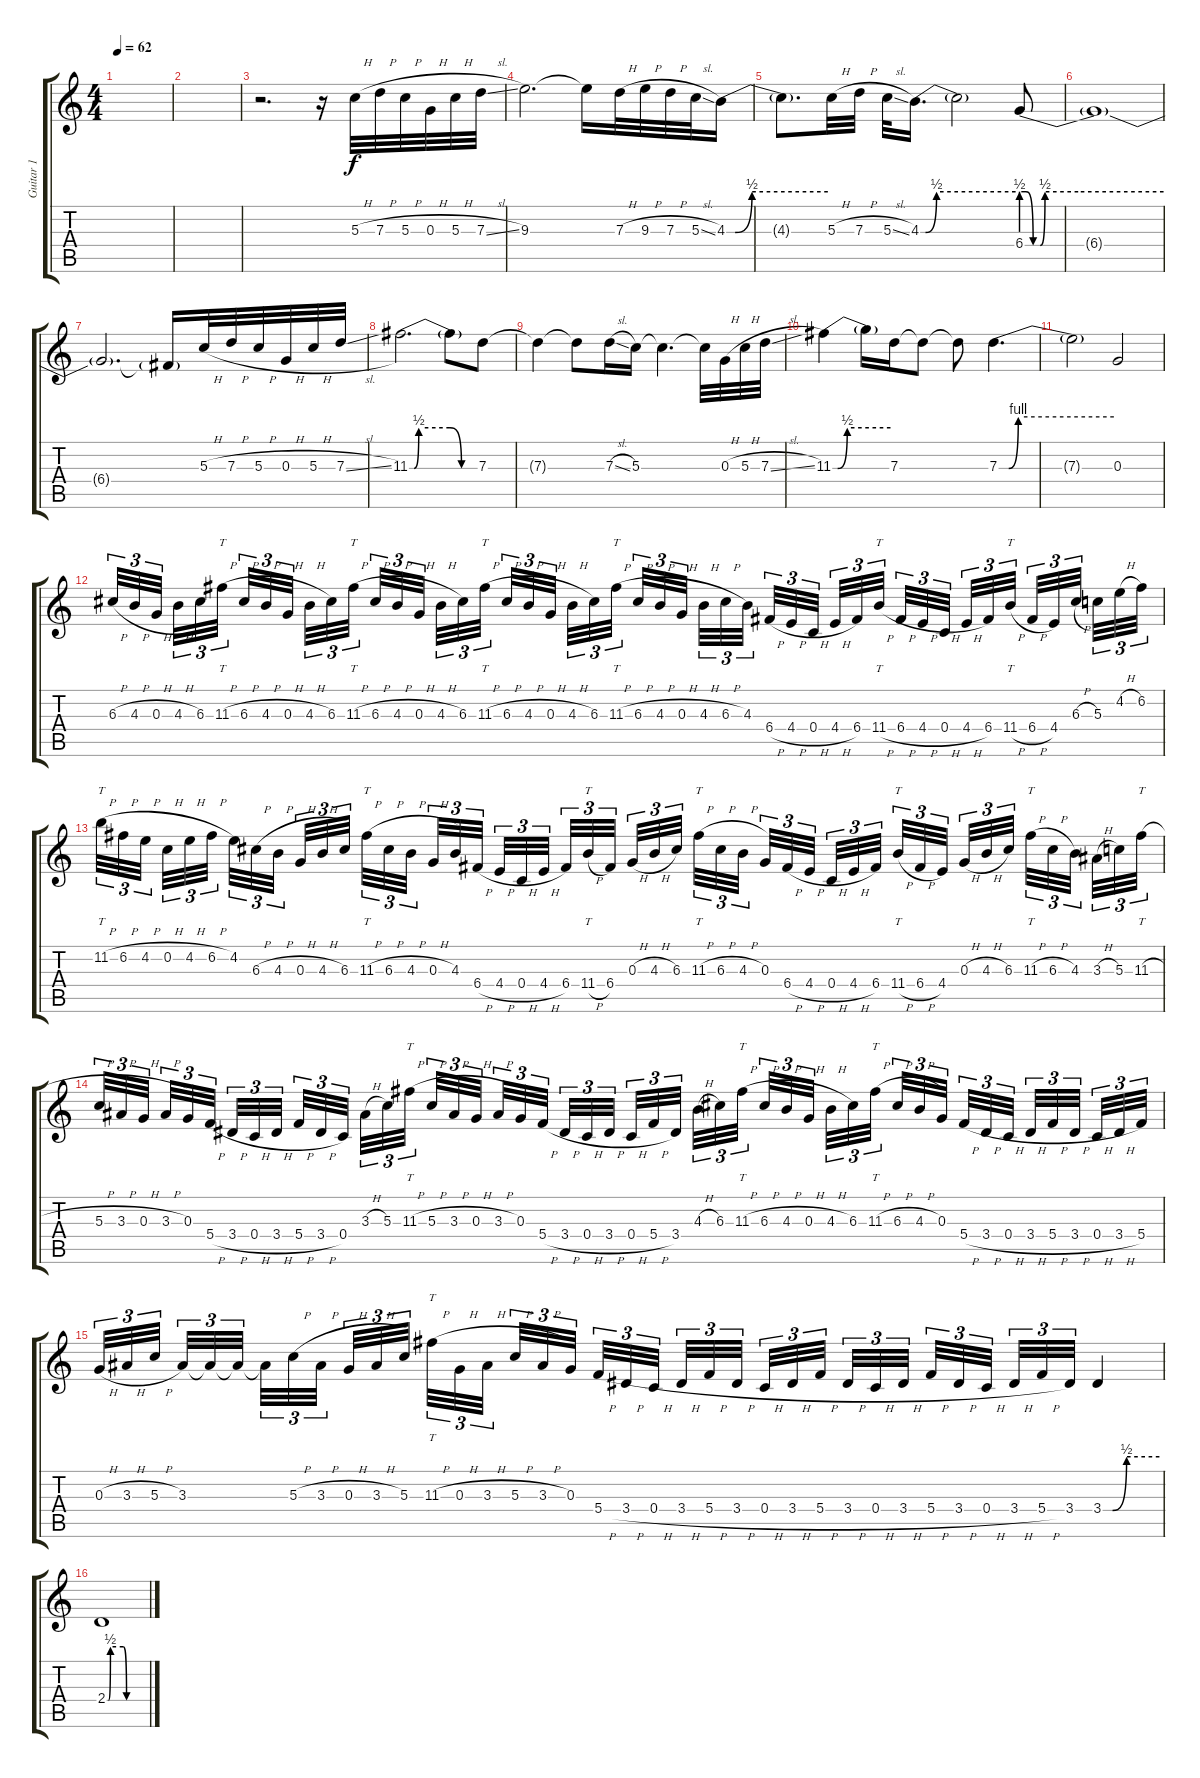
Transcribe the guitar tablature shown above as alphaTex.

\track ("Guitar 1" "Guitar 1") {instrument distortionguitar}
\staff {score tabs}
\tuning (E4 C4 G3 C3 G2 C2) {hide}
\ts (4 4)
\tempo 62
\clef g2
\ks c
|
|
r.2{d volume 11} r.16 5.3{h}.32 7.3{h}.32 5.3{h}.32 0.3{h}.32 5.3{h}.32 7.3{sl}.32 |
9.3.2{d} 9.3{t}.16 7.3{h}.32 9.3{h}.32 7.3{h}.32 5.3{sl}.32 4.3{be (custom 0 0 5 0 15 2 60 2)}.16 |
4.3{t}.8{d} 5.3{h}.32 7.3{h}.32 5.3{sl}.32 4.3{be (custom 0 0 3 0 10 2 60 2)}.16{d} 4.3{t}.2 6.4{be (custom 0 2 2 2 5 0 8 0 10 2 24 2 60 2)}.8 |
6.4{t}.1 |
6.4{t}.2{d} 6.4{t}.16 5.3{h}.32 7.3{h}.32 5.3{h}.32 0.3{h}.32 5.3{h}.32 7.3{sl}.32 |
11.3{be (custom 0 0 4 0 8 2 35 2 45 0 60 0)}.2{d} 11.3{t}.8 7.3.8 |
7.3{t}.4 7.3{t}.8 7.3{sl}.16 5.3.16 5.3{t}.4{d} 5.3{t}.32 0.3{h}.32 5.3{h}.32 7.3{sl}.32 |
11.3{be (custom 0 0 5 0 15 2 60 2)}.4 11.3{t}.16 7.3.16 7.3{t}.8 7.3{t}.8 7.3{be (custom 0 0 5 0 10 4 60 4)}.4{d} |
7.3{t}.2 0.3.2 |
6.3{h}.32{tu (3 2)} 4.3{h}.32{tu (3 2)} 0.3{h}.32{tu (3 2) beam splitsecondary} 4.3{h}.32{tu (3 2)} 6.3.32{tu (3 2)} 11.3{h}.32{tt tu (3 2) beam splitsecondary} 6.3{h}.32{tu (3 2)} 4.3{h}.32{tu (3 2)} 0.3{h}.32{tu (3 2) beam splitsecondary} 4.3{h}.32{tu (3 2)} 6.3.32{tu (3 2)} 11.3{h}.32{tt tu (3 2)} 6.3{h}.32{tu (3 2)} 4.3{h}.32{tu (3 2)} 0.3{h}.32{tu (3 2) beam splitsecondary} 4.3{h}.32{tu (3 2)} 6.3.32{tu (3 2)} 11.3{h}.32{tt tu (3 2) beam splitsecondary} 6.3{h}.32{tu (3 2)} 4.3{h}.32{tu (3 2)} 0.3{h}.32{tu (3 2) beam splitsecondary} 4.3{h}.32{tu (3 2)} 6.3.32{tu (3 2)} 11.3{h}.32{tt tu (3 2)} 6.3{h}.32{tu (3 2)} 4.3{h}.32{tu (3 2)} 0.3{h}.32{tu (3 2) beam splitsecondary} 4.3{h}.32{tu (3 2)} 6.3{h}.32{tu (3 2)} 4.3.32{tu (3 2) beam splitsecondary} 6.4{h}.32{tu (3 2)} 4.4{h}.32{tu (3 2)} 0.4{h}.32{tu (3 2) beam splitsecondary} 4.4{h}.32{tu (3 2)} 6.4.32{tu (3 2)} 11.4{h}.32{tt tu (3 2)} 6.4{h}.32{tu (3 2)} 4.4{h}.32{tu (3 2)} 0.4{h}.32{tu (3 2) beam splitsecondary} 4.4{h}.32{tu (3 2)} 6.4.32{tu (3 2)} 11.4{h}.32{tt tu (3 2) beam splitsecondary} 6.4{h}.32{tu (3 2)} 4.4.32{tu (3 2)} 6.3{h}.32{tu (3 2) beam splitsecondary} 5.3.32{tu (3 2)} 4.2{h}.32{tu (3 2)} 6.2.32{tu (3 2)} |
11.2{h}.32{tt tu (3 2)} 6.2{h}.32{tu (3 2)} 4.2{h}.32{tu (3 2) beam splitsecondary} 0.2{h}.32{tu (3 2)} 4.2{h}.32{tu (3 2)} 6.2{h}.32{tu (3 2) beam splitsecondary} 4.2.32{tu (3 2)} 6.3{h}.32{tu (3 2)} 4.3{h}.32{tu (3 2) beam splitsecondary} 0.3{h}.32{tu (3 2)} 4.3{h}.32{tu (3 2)} 6.3.32{tu (3 2)} 11.3{h}.32{tt tu (3 2)} 6.3{h}.32{tu (3 2)} 4.3{h}.32{tu (3 2) beam splitsecondary} 0.3{h}.32{tu (3 2)} 4.3.32{tu (3 2)} 6.4{h}.32{tu (3 2) beam splitsecondary} 4.4{h}.32{tu (3 2)} 0.4{h}.32{tu (3 2)} 4.4{h}.32{tu (3 2) beam splitsecondary} 6.4.32{tu (3 2)} 11.4{h}.32{tt tu (3 2)} 6.4.32{tu (3 2)} 0.3{h}.32{tu (3 2)} 4.3{h}.32{tu (3 2)} 6.3.32{tu (3 2) beam splitsecondary} 11.3{h}.32{tt tu (3 2)} 6.3{h}.32{tu (3 2)} 4.3{h}.32{tu (3 2) beam splitsecondary} 0.3.32{tu (3 2)} 6.4{h}.32{tu (3 2)} 4.4{h}.32{tu (3 2) beam splitsecondary} 0.4{h}.32{tu (3 2)} 4.4{h}.32{tu (3 2)} 6.4.32{tu (3 2)} 11.4{h}.32{tt tu (3 2)} 6.4{h}.32{tu (3 2)} 4.4.32{tu (3 2) beam splitsecondary} 0.3{h}.32{tu (3 2)} 4.3{h}.32{tu (3 2)} 6.3.32{tu (3 2) beam splitsecondary} 11.3{h}.32{tt tu (3 2)} 6.3{h}.32{tu (3 2)} 4.3.32{tu (3 2) beam splitsecondary} 3.3{h}.32{tu (3 2)} 5.3.32{tu (3 2)} 11.3{h}.32{tt tu (3 2)} |
5.3{h}.32{tu (3 2)} 3.3{h}.32{tu (3 2)} 0.3{h}.32{tu (3 2) beam splitsecondary} 3.3{h}.32{tu (3 2)} 0.3.32{tu (3 2)} 5.4{h}.32{tu (3 2) beam splitsecondary} 3.4{h}.32{tu (3 2)} 0.4{h}.32{tu (3 2)} 3.4{h}.32{tu (3 2) beam splitsecondary} 5.4{h}.32{tu (3 2)} 3.4{h}.32{tu (3 2)} 0.4.32{tu (3 2)} 3.3{h}.32{tu (3 2)} 5.3.32{tu (3 2)} 11.3{h}.32{tt tu (3 2) beam splitsecondary} 5.3{h}.32{tu (3 2)} 3.3{h}.32{tu (3 2)} 0.3{h}.32{tu (3 2) beam splitsecondary} 3.3{h}.32{tu (3 2)} 0.3.32{tu (3 2)} 5.4{h}.32{tu (3 2) beam splitsecondary} 3.4{h}.32{tu (3 2)} 0.4{h}.32{tu (3 2)} 3.4{h}.32{tu (3 2)} 0.4{h}.32{tu (3 2)} 5.4{h}.32{tu (3 2)} 3.4.32{tu (3 2) beam splitsecondary} 4.3{h}.32{tu (3 2)} 6.3.32{tu (3 2)} 11.3{h}.32{tt tu (3 2) beam splitsecondary} 6.3{h}.32{tu (3 2)} 4.3{h}.32{tu (3 2)} 0.3{h}.32{tu (3 2) beam splitsecondary} 4.3{h}.32{tu (3 2)} 6.3.32{tu (3 2)} 11.3{h}.32{tt tu (3 2)} 6.3{h}.32{tu (3 2)} 4.3{h}.32{tu (3 2)} 0.3.32{tu (3 2) beam splitsecondary} 5.4{h}.32{tu (3 2)} 3.4{h}.32{tu (3 2)} 0.4{h}.32{tu (3 2) beam splitsecondary} 3.4{h}.32{tu (3 2)} 5.4{h}.32{tu (3 2)} 3.4{h}.32{tu (3 2) beam splitsecondary} 0.4{h}.32{tu (3 2)} 3.4{h}.32{tu (3 2)} 5.4.32{tu (3 2)} |
0.3{h}.32{tu (3 2)} 3.3{h}.32{tu (3 2)} 5.3{h}.32{tu (3 2) beam splitsecondary} 3.3.32{tu (3 2)} 3.3{t}.32{tu (3 2)} 3.3{t}.32{tu (3 2) beam splitsecondary} 3.3{t}.32{tu (3 2)} 5.3{h}.32{tu (3 2)} 3.3{h}.32{tu (3 2) beam splitsecondary} 0.3{h}.32{tu (3 2)} 3.3{h}.32{tu (3 2)} 5.3.32{tu (3 2)} 11.3{h}.32{tt tu (3 2)} 0.3{h}.32{tu (3 2)} 3.3{h}.32{tu (3 2) beam splitsecondary} 5.3{h}.32{tu (3 2)} 3.3{h}.32{tu (3 2)} 0.3.32{tu (3 2) beam splitsecondary} 5.4{h}.32{tu (3 2)} 3.4{h}.32{tu (3 2)} 0.4{h}.32{tu (3 2) beam splitsecondary} 3.4{h}.32{tu (3 2)} 5.4{h}.32{tu (3 2)} 3.4{h}.32{tu (3 2)} 0.4{h}.32{tu (3 2)} 3.4{h}.32{tu (3 2)} 5.4{h}.32{tu (3 2) beam splitsecondary} 3.4{h}.32{tu (3 2)} 0.4{h}.32{tu (3 2)} 3.4{h}.32{tu (3 2) beam splitsecondary} 5.4{h}.32{tu (3 2)} 3.4{h}.32{tu (3 2)} 0.4{h}.32{tu (3 2) beam splitsecondary} 3.4{h}.32{tu (3 2)} 5.4{h}.32{tu (3 2)} 3.4.32{tu (3 2)} 3.4{be (custom 0 0 10 0 25 2 60 2)}.4 |
2.4{be (custom 0 0 2 0 5 2 25 2 30 0 60 0)}.1
